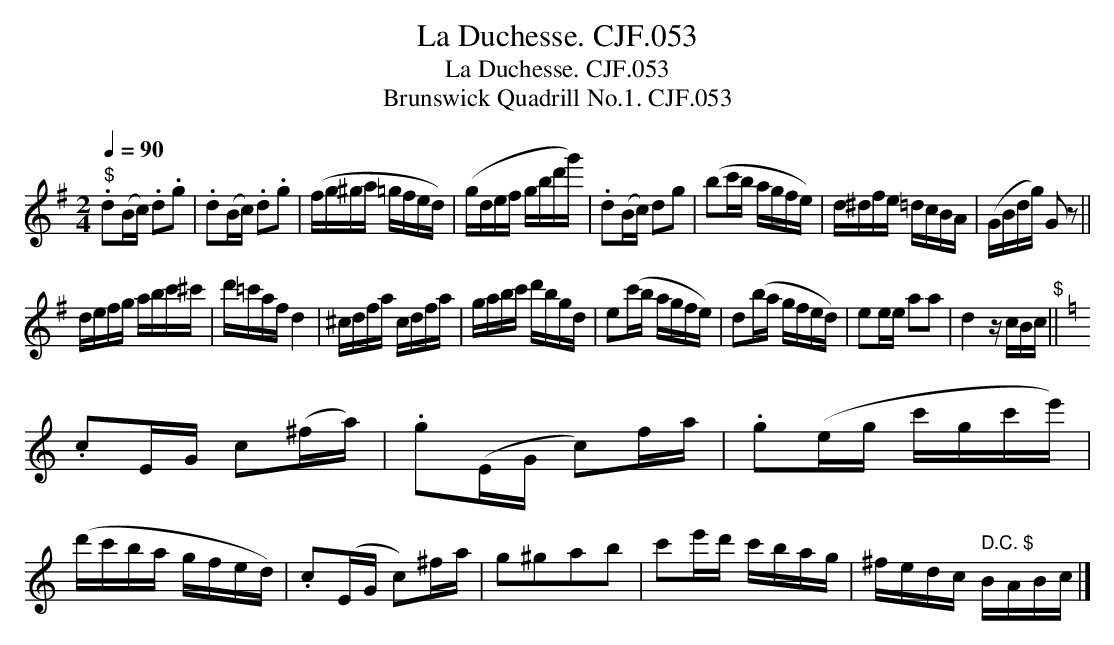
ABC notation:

X:1
T:Duchesse. CJF.053, La
T:La Duchesse. CJF.053
T:Brunswick Quadrill No.1. CJF.053
M:2/4
L:1/16
Q:1/4=90
K:G
"$".d2(Bc) .d2.g2|.d2(Bc) .d2.g2|\
(fg^ga =gfed)|(gdef gbd'g')|\
.d2(Bc) d2g2|(b2c'b agfe)|\
d^dfe =dcBA|(GBdg) G2z2||
defg abc'^c'|d'=c'af d4|^cdfa cdfa|gabc' d'bgd|\
e2(c'b agfe)|d2(ba gfed)|e2ee a2a2|d4zcBc"$"||
K:C
.c2EG c2(^fa)|.g2(EG c2)fa|.g2(eg c'gc'e')|(d'c'ba gfed)|\
.c2(EG c2)^fa|g2^g2a2b2|c'2e'd' c'bag|^fedc " D.C. $"BABc|]
